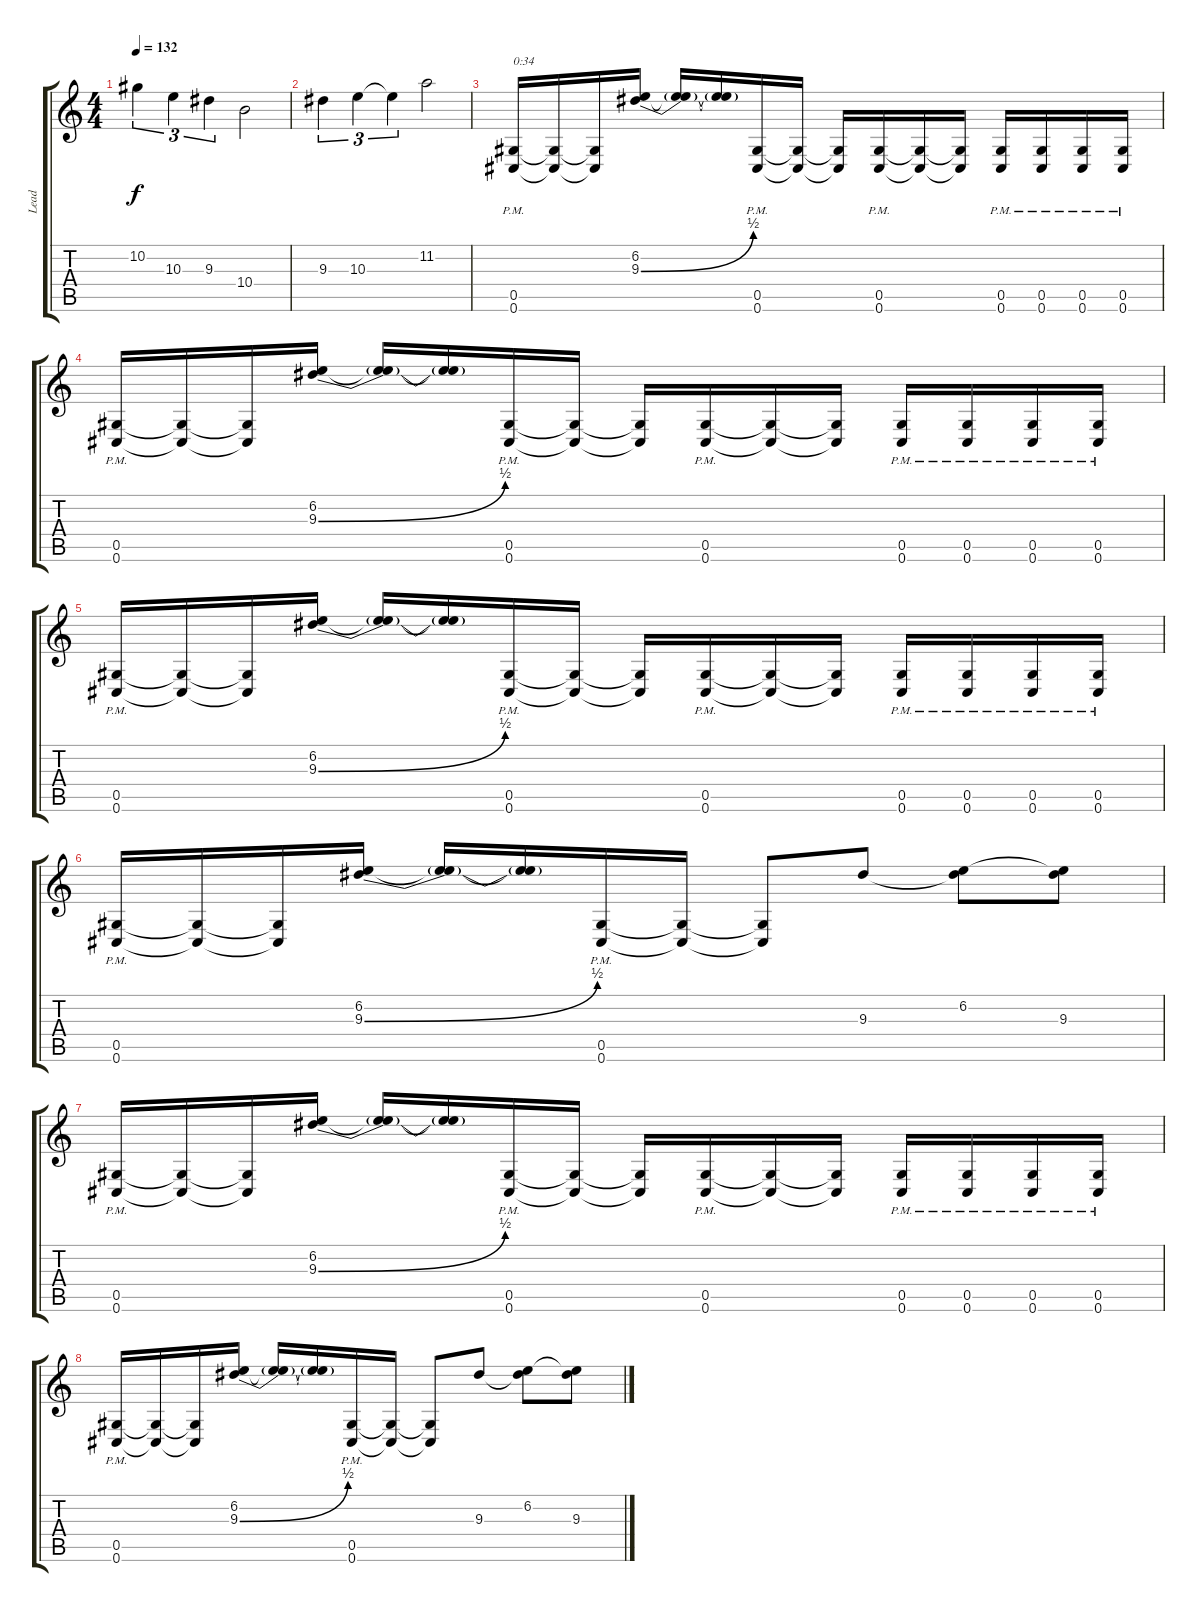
\track ("Lead" "Lead") {instrument distortionguitar}
\staff {score tabs}
\tuning (Eb4 Bb3 Gb3 Db3 Ab2 Db2) {hide}
\ts (4 4)
\tempo 132
\clef g2
\ks c
10.2.4{tu (3 2) dy f} 10.3.4{tu (3 2)} 9.3.4{tu (3 2)} 10.4.2 |
9.3.4{tu (3 2)} 10.3.4{tu (3 2)} 10.3{t}.4{tu (3 2)} 11.2.2 |
(0.5{pm} 0.6{pm}).16{txt "0:34"} (0.5{t} 0.6{t}).16 (0.5{t} 0.6{t}).16 (6.2 9.3{be (bend 0 0 60 2)}).16 (6.2{t} 9.3{t}).16 (6.2{t} 9.3{t}).16 (0.5{pm} 0.6{pm}).16 (0.5{t} 0.6{t}).16 (0.5{t} 0.6{t}).16 (0.5{pm} 0.6{pm}).16 (0.5{t} 0.6{t}).16 (0.5{t} 0.6{t}).16 (0.5{pm} 0.6{pm}).16 (0.5{pm} 0.6{pm}).16 (0.5{pm} 0.6{pm}).16 (0.5{pm} 0.6{pm}).16 |
(0.5{pm} 0.6{pm}).16 (0.5{t} 0.6{t}).16 (0.5{t} 0.6{t}).16 (6.2 9.3{be (bend 0 0 60 2)}).16 (6.2{t} 9.3{t}).16 (6.2{t} 9.3{t}).16 (0.5{pm} 0.6{pm}).16 (0.5{t} 0.6{t}).16 (0.5{t} 0.6{t}).16 (0.5{pm} 0.6{pm}).16 (0.5{t} 0.6{t}).16 (0.5{t} 0.6{t}).16 (0.5{pm} 0.6{pm}).16 (0.5{pm} 0.6{pm}).16 (0.5{pm} 0.6{pm}).16 (0.5{pm} 0.6{pm}).16 |
(0.5{pm} 0.6{pm}).16 (0.5{t} 0.6{t}).16 (0.5{t} 0.6{t}).16 (6.2 9.3{be (bend 0 0 60 2)}).16 (6.2{t} 9.3{t}).16 (6.2{t} 9.3{t}).16 (0.5{pm} 0.6{pm}).16 (0.5{t} 0.6{t}).16 (0.5{t} 0.6{t}).16 (0.5{pm} 0.6{pm}).16 (0.5{t} 0.6{t}).16 (0.5{t} 0.6{t}).16 (0.5{pm} 0.6{pm}).16 (0.5{pm} 0.6{pm}).16 (0.5{pm} 0.6{pm}).16 (0.5{pm} 0.6{pm}).16 |
(0.5{pm} 0.6{pm}).16 (0.5{t} 0.6{t}).16 (0.5{t} 0.6{t}).16 (6.2 9.3{be (bend 0 0 60 2)}).16 (6.2{t} 9.3{t}).16 (6.2{t} 9.3{t}).16 (0.5{pm} 0.6{pm}).16 (0.5{t} 0.6{t}).16 (0.5{t} 0.6{t}).8 9.3.8 (6.2 9.3{t}).8 (6.2{t} 9.3).8 |
(0.5{pm} 0.6{pm}).16 (0.5{t} 0.6{t}).16 (0.5{t} 0.6{t}).16 (6.2 9.3{be (bend 0 0 60 2)}).16 (6.2{t} 9.3{t}).16 (6.2{t} 9.3{t}).16 (0.5{pm} 0.6{pm}).16 (0.5{t} 0.6{t}).16 (0.5{t} 0.6{t}).16 (0.5{pm} 0.6{pm}).16 (0.5{t} 0.6{t}).16 (0.5{t} 0.6{t}).16 (0.5{pm} 0.6{pm}).16 (0.5{pm} 0.6{pm}).16 (0.5{pm} 0.6{pm}).16 (0.5{pm} 0.6{pm}).16 |
(0.5{pm} 0.6{pm}).16 (0.5{t} 0.6{t}).16 (0.5{t} 0.6{t}).16 (6.2 9.3{be (bend 0 0 60 2)}).16 (6.2{t} 9.3{t}).16 (6.2{t} 9.3{t}).16 (0.5{pm} 0.6{pm}).16 (0.5{t} 0.6{t}).16 (0.5{t} 0.6{t}).8 9.3.8 (6.2 9.3{t}).8 (6.2{t} 9.3).8
